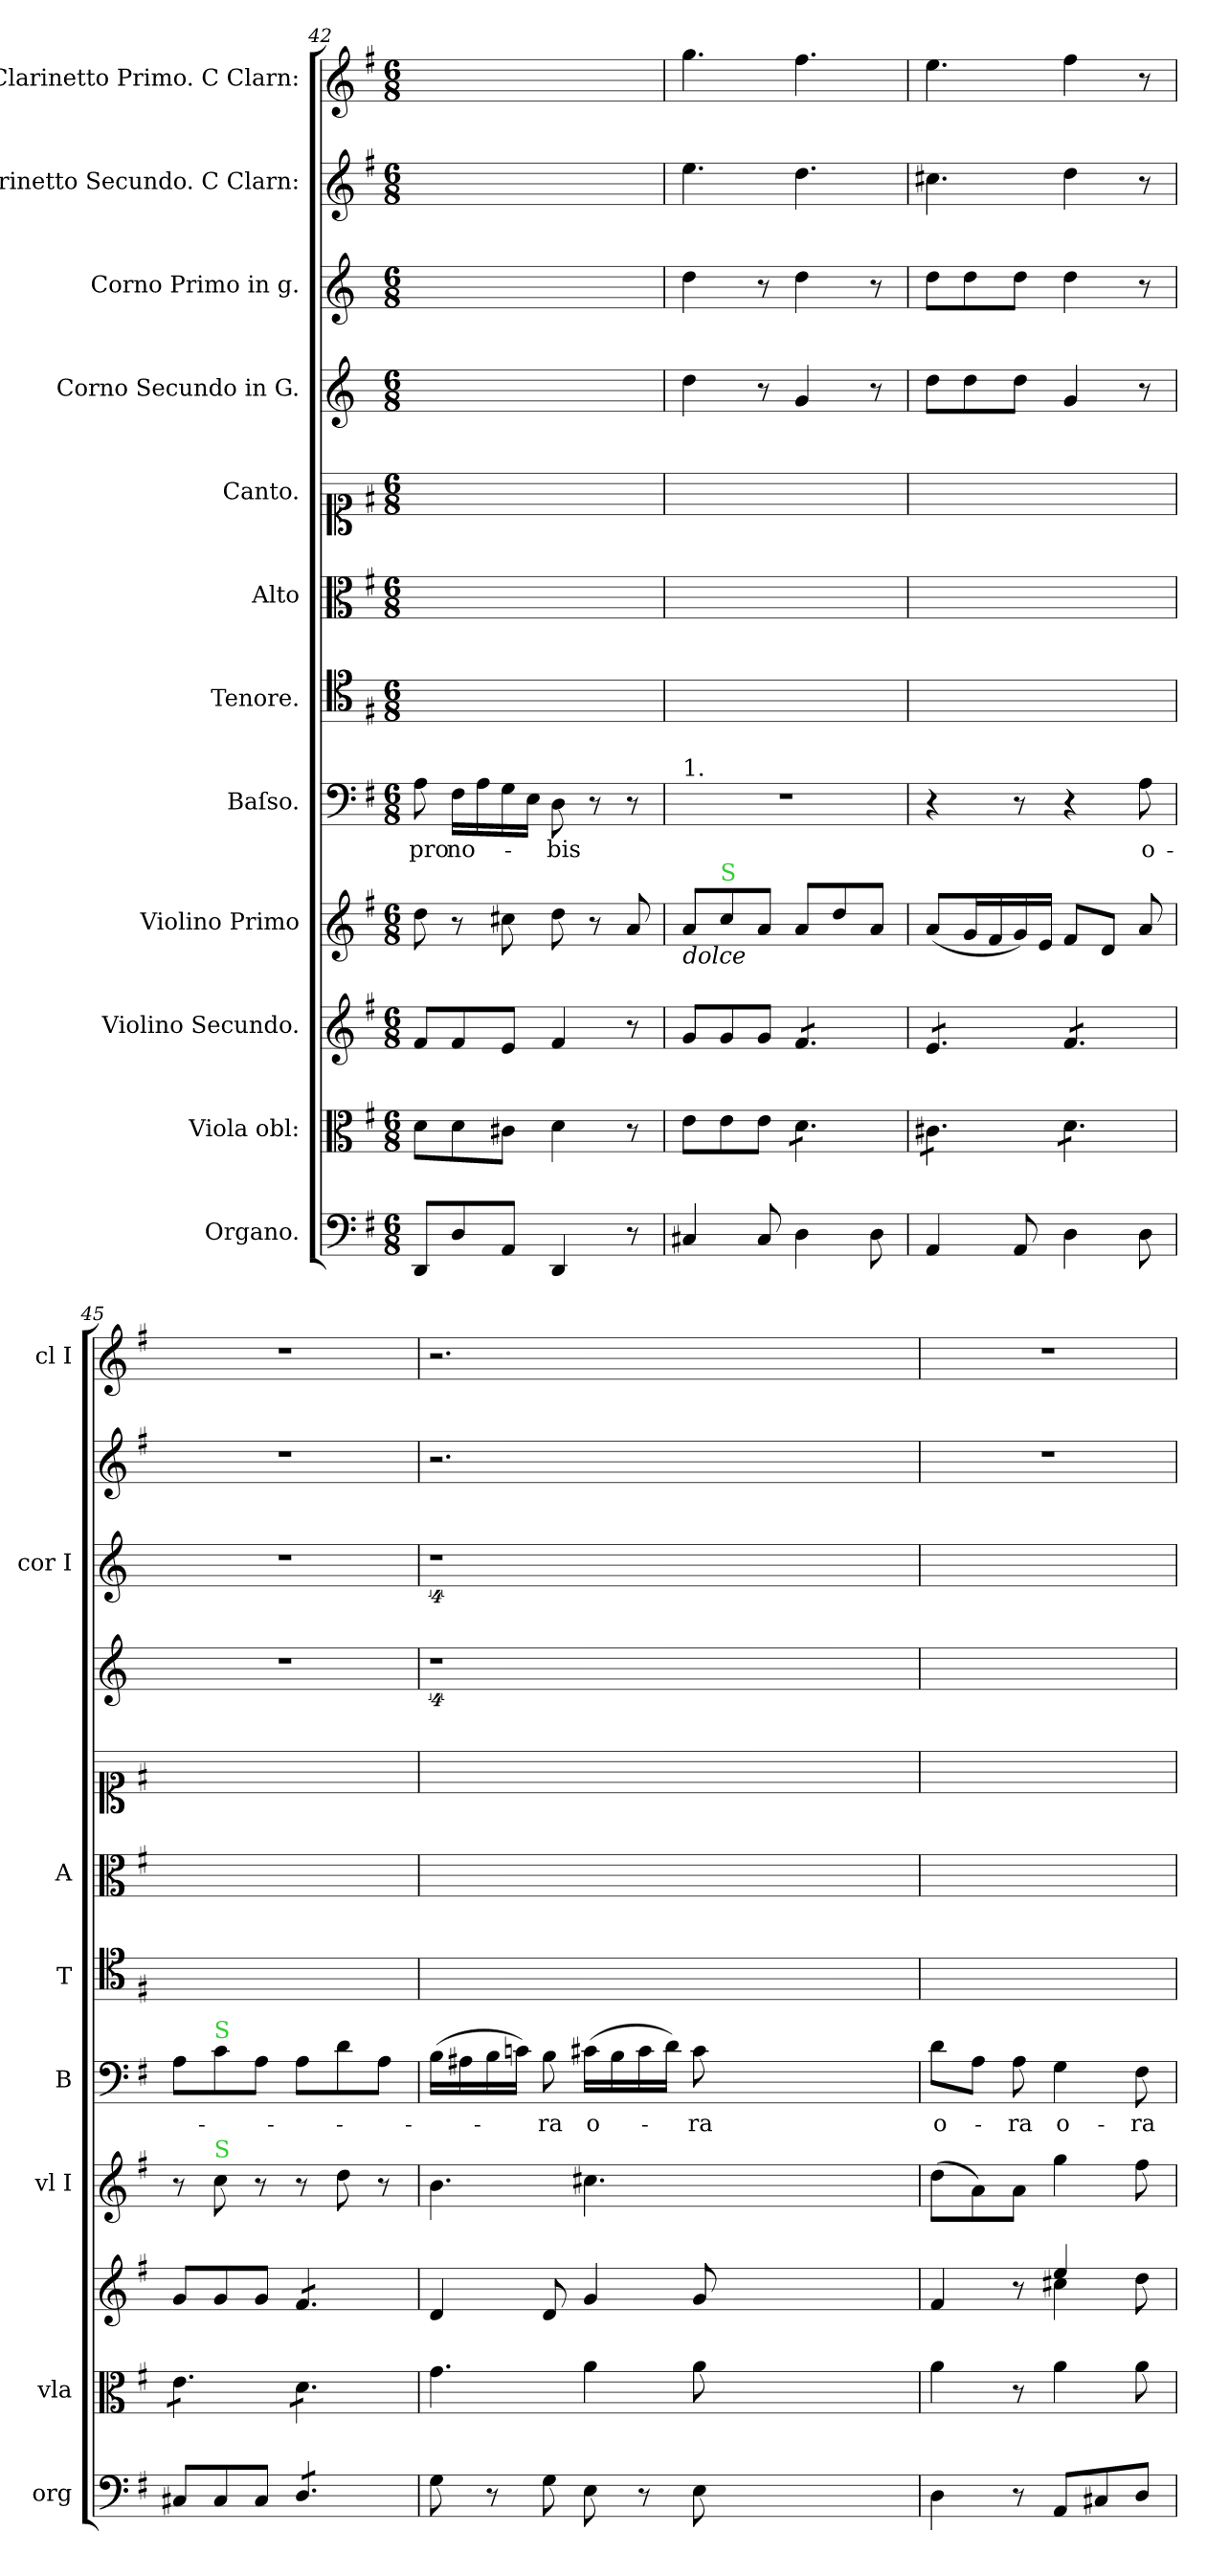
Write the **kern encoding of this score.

**kern	**kern	**kern	**kern	**kern	**text	**dynam	**kern	**kern	**kern	**kern	**dynam	**kern	**dynam	**kern	**dynam	**kern	**dynam
*part12	*part11	*part10	*part9	*part8	*part8	*part8	*part7	*part6	*part5	*part4	*part4	*part3	*part3	*part2	*part2	*part1	*part1
*staff12	*staff11	*staff10	*staff9	*staff8	*staff8	*staff8	*staff7	*staff6	*staff5	*staff4	*staff4	*staff3	*staff3	*staff2	*staff2	*staff1	*staff1
*I"Organo.	*I"Viola obl:	*I"Violino Secundo.	*I"Violino Primo	*I"Baſso.	*	*	*I"Tenore.	*I"Alto	*I"Canto.	*I"Corno Secundo in G.	*	*I"Corno Primo in g.	*	*I"Clarinetto Secundo. C Clarn:	*	*I"Clarinetto Primo. C Clarn:	*
*I'org	*I'vla	*	*I'vl I	*I'B	*	*	*I'T	*I'A	*	*	*	*I'cor I	*	*	*	*I'cl I	*
*clefF4	*clefC3	*clefG2	*clefG2	*clefF4	*	*	*clefC4	*clefC3	*clefC1	*clefG2	*	*clefG2	*	*clefG2	*	*clefG2	*
*	*	*	*	*	*	*	*	*	*	*ITrd3c5	*	*ITrd3c5	*	*	*	*	*
*k[f#]	*k[f#]	*k[f#]	*k[f#]	*k[f#]	*	*	*k[f#]	*k[f#]	*k[f#]	*k[f#]	*	*k[f#]	*	*k[f#]	*	*k[f#]	*
*G:	*G:	*G:	*G:	*G:	*	*	*G:	*G:	*G:	*G:	*	*G:	*	*G:	*	*G:	*
*M6/8	*M6/8	*M6/8	*M6/8	*M6/8	*	*	*M6/8	*M6/8	*M6/8	*M6/8	*	*M6/8	*	*M6/8	*	*M6/8	*
=42	=42	=42	=42	=42	=42	=42	=42	=42	=42	=42	=42	=42	=42	=42	=42	=42	=42
8DD/L	8d\L	8f#/L	8dd\	8A\	pro	.	2.ryy	2.ryy	2.ryy	2.ryy	.	2.ryy	.	2.ryy	.	2.ryy	.
8D/	8d\	8f#/	8r	16F#\LL	no-	.	.	.	.	.	.	.	.	.	.	.	.
.	.	.	.	16A\	.	.	.	.	.	.	.	.	.	.	.	.	.
8AA/J	8c#X\J	8e/J	8cc#X\	16G\	.	.	.	.	.	.	.	.	.	.	.	.	.
.	.	.	.	16E\JJ	.	.	.	.	.	.	.	.	.	.	.	.	.
4DD/	4d\	4f#/	8dd\	8D\	-bis	.	.	.	.	.	.	.	.	.	.	.	.
.	.	.	8r	8r	.	.	.	.	.	.	.	.	.	.	.	.	.
8r	8r	8r	8a/	8r	.	.	.	.	.	.	.	.	.	.	.	.	.
=43	=43	=43	=43	=43	=43	=43	=43	=43	=43	=43	=43	=43	=43	=43	=43	=43	=43
!	!	!	!	!LO:TX:a:t=1.	!	!	!	!	!	!	!	!	!	!	!	!	!
!	!	!	!LO:TX:b:i:t=dolce	!	!	!	!	!	!	!	!	!	!	!	!	!	!
!	!	!	!	!	!	!	!	!	!	!	!LO:DY:a	!	!LO:DY:a	!	!LO:DY:b	!	!LO:DY:b
4C#X/	8e\L	8g/L	8a/L	2.r	.	.	2.ryy	2.ryy	2.ryy	4a\	pia	4a\	pia	4.ee\	pia	4.gg\	pia
!	!	!	!LO:TX:a:color=limegreen:t=S	!	!	!	!	!	!	!	!	!	!	!	!	!	!
.	8e\	8g/	8cc/	.	.	.	.	.	.	.	.	.	.	.	.	.	.
8C#/	8e\J	8g/J	8a/J	.	.	.	.	.	.	8r	.	8r	.	.	.	.	.
!	!LO:TX:a:color=crimson:t=⚠	!	!	!	!	!	!	!	!	!	!	!	!	!	!	!	!
*	*tremolo	*	*	*	*	*	*	*	*	*	*	*	*	*	*	*	*
*	*	*tremolo	*	*	*	*	*	*	*	*	*	*	*	*	*	*	*
4D\	8d\L	8f#/L	8a/L	.	.	.	.	.	.	4d/	.	4a\	.	4.dd\	.	4.ff#\	.
.	8d\	8f#/	8dd/	.	.	.	.	.	.	.	.	.	.	.	.	.	.
8D\	8d\J	8f#/J	8a/J	.	.	.	.	.	.	8r	.	8r	.	.	.	.	.
=44	=44	=44	=44	=44	=44	=44	=44	=44	=44	=44	=44	=44	=44	=44	=44	=44	=44
4AA/	8c#X\L	8e/L	(8a/L	4r	.	.	2.ryy	2.ryy	2.ryy	8a\L	.	8a\L	.	4.cc#X\	.	4.ee\	.
.	8c#X\	8e/	16g/L	.	.	.	.	.	.	8a\	.	8a\	.	.	.	.	.
.	.	.	16f#/	.	.	.	.	.	.	.	.	.	.	.	.	.	.
8AA/	8c#X\J	8e/J	16g/)	8r	.	.	.	.	.	8a\J	.	8a\J	.	.	.	.	.
.	.	.	16e/JJ	.	.	.	.	.	.	.	.	.	.	.	.	.	.
4D\	8d\L	8f#/L	8f#/L	4r	.	.	.	.	.	4d/	.	4a\	.	4dd\	.	4ff#\	.
.	8d\	8f#/	8d/J	.	.	.	.	.	.	.	.	.	.	.	.	.	.
!	!	!	!	!	!	!LO:DY:a	!	!	!	!	!	!	!	!	!	!	!
8D\	8d\J	8f#/J	8a/	8A\	o-	pia	.	.	.	8r	.	8r	.	8r	.	8r	.
*	*	*Xtremolo	*	*	*	*	*	*	*	*	*	*	*	*	*	*	*
=45	=45	=45	=45	=45	=45	=45	=45	=45	=45	=45	=45	=45	=45	=45	=45	=45	=45
8C#X/L	8e\L	8g/L	8r	8A\L	.	.	2.ryy	2.ryy	2.ryy	2.r	.	2.r	.	2.r	.	2.r	.
!	!	!	!	!LO:TX:a:color=limegreen:t=S	!	!	!	!	!	!	!	!	!	!	!	!	!
!	!	!	!LO:TX:a:color=limegreen:t=S	!	!	!	!	!	!	!	!	!	!	!	!	!	!
8C#/	8e\	8g/	8cc\	8c\	.	.	.	.	.	.	.	.	.	.	.	.	.
8C#/J	8e\J	8g/J	8r	8A\J	.	.	.	.	.	.	.	.	.	.	.	.	.
*tremolo	*	*	*	*	*	*	*	*	*	*	*	*	*	*	*	*	*
*	*	*tremolo	*	*	*	*	*	*	*	*	*	*	*	*	*	*	*
8D/L	8d\L	8f#/L	8r	8A\L	.	.	.	.	.	.	.	.	.	.	.	.	.
8D/	8d\	8f#/	8dd\	8d\	.	.	.	.	.	.	.	.	.	.	.	.	.
8D/J	8d\J	8f#/J	8r	8A\J	.	.	.	.	.	.	.	.	.	.	.	.	.
*	*	*Xtremolo	*	*	*	*	*	*	*	*	*	*	*	*	*	*	*
*	*Xtremolo	*	*	*	*	*	*	*	*	*	*	*	*	*	*	*	*
*Xtremolo	*	*	*	*	*	*	*	*	*	*	*	*	*	*	*	*	*
=46	=46	=46	=46	=46	=46	=46	=46	=46	=46	=46	=46	=46	=46	=46	=46	=46	=46
!	!	!	!	!	!	!LO:DY:a	!	!	!	!	!	!	!	!	!	!	!
8G\	4.g\	4d/	4.b\	(16B\LL	.	forto	2.ryy	2.ryy	2.ryy	4%9r	.	4%9r	.	2.r	.	2.r	.
.	.	.	.	16A#X\	.	.	.	.	.	.	.	.	.	.	.	.	.
8r	.	.	.	16B\	.	.	.	.	.	.	.	.	.	.	.	.	.
.	.	.	.	16cn\JJ)	.	.	.	.	.	.	.	.	.	.	.	.	.
8G\	.	8d/	.	8B\	-ra	.	.	.	.	.	.	.	.	.	.	.	.
8E\	4a\	4g/	4.cc#X\	(16c#X\LL	o-	.	.	.	.	.	.	.	.	.	.	.	.
.	.	.	.	16B\	.	.	.	.	.	.	.	.	.	.	.	.	.
8r	.	.	.	16c#\	.	.	.	.	.	.	.	.	.	.	.	.	.
.	.	.	.	16d\JJ)	.	.	.	.	.	.	.	.	.	.	.	.	.
8E\	8a\	8g/	.	8c#\	-ra	.	.	.	.	.	.	.	.	.	.	.	.
1.ryy	1.ryy	1.ryy	1.ryy	1.ryy	.	.	1.ryy	1.ryy	1.ryy	.	.	.	.	1.ryy	.	1.ryy	.
=47	=47	=47	=47	=47	=47	=47	=47	=47	=47	=47	=47	=47	=47	=47	=47	=47	=47
*	*	*^	*	*	*	*	*	*	*	*	*	*	*	*	*	*	*
4D\	4a\	4f#/	4ryy	(8dd\L	8d\L	o-	.	2.ryy	2.ryy	2.ryy	2.ryy	.	2.ryy	.	2.r	.	2.r	.
.	.	.	.	8a\)	8A\J	.	.	.	.	.	.	.	.	.	.	.	.	.
8r	8r	8r	8ryy	8a\J	8A\	-ra	.	.	.	.	.	.	.	.	.	.	.	.
8AA/L	4a\	4cc#X\	4ee/	4gg\	4G\	o-	.	.	.	.	.	.	.	.	.	.	.	.
8C#X/	.	.	.	.	.	.	.	.	.	.	.	.	.	.	.	.	.	.
8D/J	8a\	8dd\	8ryy	8ff#\	8F#\	-ra	.	.	.	.	.	.	.	.	.	.	.	.
*	*	*v	*v	*	*	*	*	*	*	*	*	*	*	*	*	*	*	*
=	=	=	=	=	=	=	=	=	=	=	=	=	=	=	=	=	=
*-	*-	*-	*-	*-	*-	*-	*-	*-	*-	*-	*-	*-	*-	*-	*-	*-	*-
